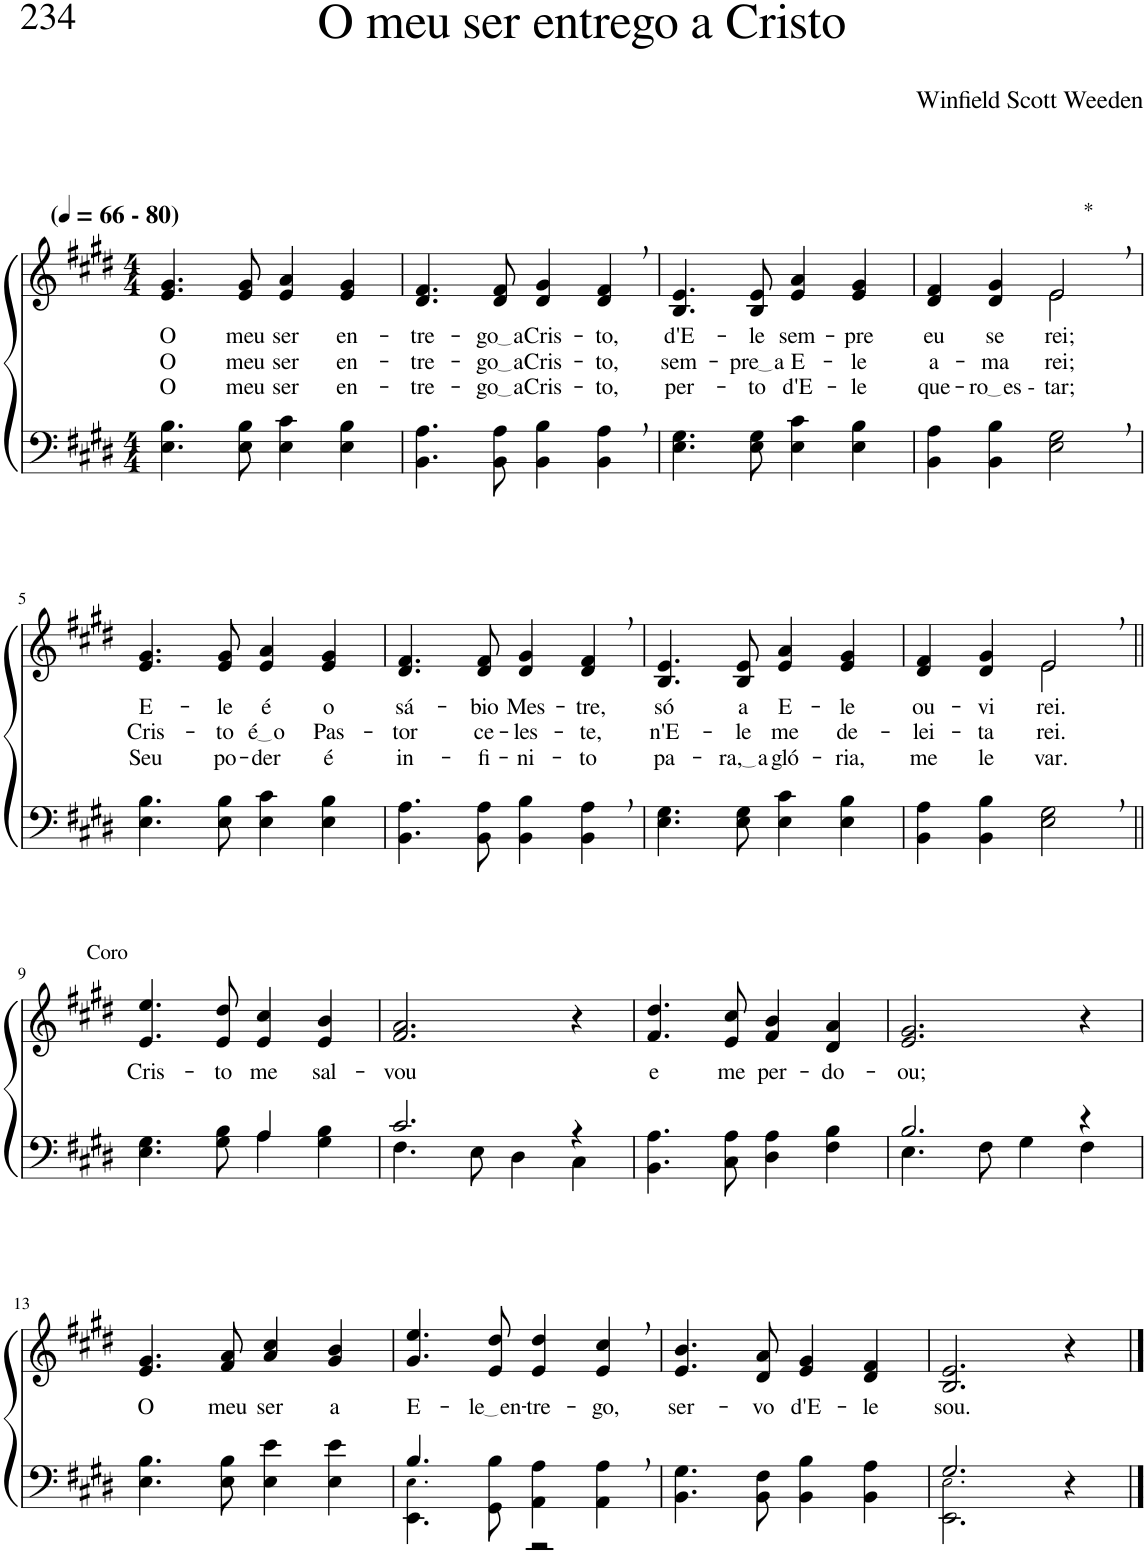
**kern	**kern	**text	**text	**text
*part2	*part1	*part1	*part1	*part1
*staff2	*staff1	*staff1	*staff1	*staff1
*I"Parte III e IV	*I"Parte I e II	*	*	*
*clefF4	*clefG2	*	*	*
*Trd1c2	*Trd1c2	*	*	*
*k[f#c#g#d#]	*k[f#c#g#d#]	*	*	*
*M4/4	*M4/4	*	*	*
*MM66	*MM66	*	*	*
=1	=1	=1	=1	=1
!	!LO:TX:a:B:t=(	!	!	!
!	!LO:TX:a:B:t=- 80)	!	!	!
!	!	!LO:LY:b	!LO:LY:b	!LO:LY:b
4.E\ 4.B\	4.e/ 4.g#/	O	O	O
!	!	!LO:LY:b	!LO:LY:b	!LO:LY:b
8E\ 8B\	8e/ 8g#/	meu	meu	meu
!	!	!LO:LY:b	!LO:LY:b	!LO:LY:b
4E\ 4c#\	4e/ 4a/	ser	ser	ser
!	!	!LO:LY:b	!LO:LY:b	!LO:LY:b
4E\ 4B\	4e/ 4g#/	en-	en-	en-
=2	=2	=2	=2	=2
!	!	!LO:LY:b	!LO:LY:b	!LO:LY:b
4.BB\ 4.A\	4.d#/ 4.f#/	-tre-	-tre-	-tre-
!	!	!LO:LY:b	!LO:LY:b	!LO:LY:b
8BB\ 8A\	8d#/ 8f#/	go a	go a	go a
!	!	!LO:LY:b	!LO:LY:b	!LO:LY:b
4BB\ 4B\	4d#/ 4g#/	Cris-	Cris-	Cris-
!	!	!LO:LY:b	!LO:LY:b	!LO:LY:b
4BB\, 4A\,	4d#/, 4f#/,	-to,	-to,	-to,
=3	=3	=3	=3	=3
!	!	!LO:LY:b	!LO:LY:b	!LO:LY:b
4.E\ 4.G#\	4.B/ 4.e/	d'E-	sem-	per-
!	!	!LO:LY:b	!LO:LY:b	!LO:LY:b
8E\ 8G#\	8B/ 8e/	-le	pre a	-to
!	!	!LO:LY:b	!LO:LY:b	!LO:LY:b
4E\ 4c#\	4e/ 4a/	sem-	E-	d'E-
!	!	!LO:LY:b	!LO:LY:b	!LO:LY:b
4E\ 4B\	4e/ 4g#/	-pre	-le	-le
=4	=4	=4	=4	=4
!	!	!LO:LY:b	!LO:LY:b	!LO:LY:b
*	*^	*	*	*
4BB\ 4A\	4d#/ 4f#/	2ryy	eu	a-	que-
!	!	!	!LO:LY:b	!LO:LY:b	!LO:LY:b
4BB\ 4B\	4d#/ 4g#/	.	se-	-ma-	ro es -
!	!LO:TX:a:t=*	!	!	!	!
!	!	!	!LO:LY:b	!LO:LY:b	!LO:LY:b
2E\, 2G#\,	2e,/	2e\	-rei;	-rei;	-tar;
!!LO:LB:g=z
=5	=5	=5	=5	=5	=5
!	!	!	!LO:LY:b	!LO:LY:b	!LO:LY:b
*	*v	*v	*	*	*
4.E\ 4.B\	4.e/ 4.g#/	E-	Cris-	Seu
!	!	!LO:LY:b	!LO:LY:b	!LO:LY:b
8E\ 8B\	8e/ 8g#/	-le	-to	po-
!	!	!LO:LY:b	!LO:LY:b	!LO:LY:b
4E\ 4c#\	4e/ 4a/	é	é o	-der
!	!	!LO:LY:b	!LO:LY:b	!LO:LY:b
4E\ 4B\	4e/ 4g#/	o	Pas-	é
=6	=6	=6	=6	=6
!	!	!LO:LY:b	!LO:LY:b	!LO:LY:b
4.BB\ 4.A\	4.d#/ 4.f#/	sá-	-tor	in-
!	!	!LO:LY:b	!LO:LY:b	!LO:LY:b
8BB\ 8A\	8d#/ 8f#/	-bio	ce-	-fi-
!	!	!LO:LY:b	!LO:LY:b	!LO:LY:b
4BB\ 4B\	4d#/ 4g#/	Mes-	-les-	-ni-
!	!	!LO:LY:b	!LO:LY:b	!LO:LY:b
4BB\, 4A\,	4d#/, 4f#/,	-tre,	-te,	-to
=7	=7	=7	=7	=7
!	!	!LO:LY:b	!LO:LY:b	!LO:LY:b
4.E\ 4.G#\	4.B/ 4.e/	só	n'E-	pa-
!	!	!LO:LY:b	!LO:LY:b	!LO:LY:b
8E\ 8G#\	8B/ 8e/	a	-le	ra, a
!	!	!LO:LY:b	!LO:LY:b	!LO:LY:b
4E\ 4c#\	4e/ 4a/	E-	me	gló-
!	!	!LO:LY:b	!LO:LY:b	!LO:LY:b
4E\ 4B\	4e/ 4g#/	-le	de-	-ria,
=8	=8	=8	=8	=8
!	!	!LO:LY:b	!LO:LY:b	!LO:LY:b
*	*^	*	*	*
4BB\ 4A\	4d#/ 4f#/	2ryy	ou-	-lei-	me
!	!	!	!LO:LY:b	!LO:LY:b	!LO:LY:b
4BB\ 4B\	4d#/ 4g#/	.	-vi-	-ta-	le-
!	!	!	!LO:LY:b	!LO:LY:b	!LO:LY:b
2E\, 2G#\,	2e,/	2e\	-rei.	-rei.	-var.
!!LO:LB:g=z
=9||	=9||	=9||	=9||	=9||	=9||
*^	*	*	*	*	*
!	!	!LO:TX:a:t=Coro	!	!	!	!
!	!	!	!	!LO:LY:b	!	!
*	*	*v	*v	*	*	*
2ryy	4.E\ 4.G#\	4.e/ 4.ee/	Cris-	.	.
!	!	!	!LO:LY:b	!	!
.	8G#\ 8B\	8e/ 8dd#/	-to	.	.
!	!	!	!LO:LY:b	!	!
4A/	4A\	4e/ 4cc#/	me	.	.
!	!	!	!LO:LY:b	!	!
4ryy	4G#\ 4B\	4e/ 4b/	sal-	.	.
=10	=10	=10	=10	=10	=10
!	!	!	!LO:LY:b	!	!
2.c#/	4.F#\	2.f#/ 2.a/	-vou	.	.
.	8E\	.	.	.	.
.	4D#\	.	.	.	.
4r	4C#\	4r	.	.	.
=11	=11	=11	=11	=11	=11
!	!	!	!LO:LY:b	!	!
*v	*v	*	*	*	*
4.BB\ 4.A\	4.f#/ 4.dd#/	e	.	.
!	!	!LO:LY:b	!	!
8C#\ 8A\	8e/ 8cc#/	me	.	.
!	!	!LO:LY:b	!	!
4D#\ 4A\	4f#/ 4b/	per-	.	.
!	!	!LO:LY:b	!	!
4F#\ 4B\	4d#/ 4a/	-do-	.	.
=12	=12	=12	=12	=12
*^	*	*	*	*
!	!	!	!LO:LY:b	!	!
2.B/	4.E\	2.e/ 2.g#/	-ou;	.	.
.	8F#\	.	.	.	.
.	4G#\	.	.	.	.
4r	4F#\	4r	.	.	.
!!LO:LB:g=z
=13	=13	=13	=13	=13	=13
!	!	!	!LO:LY:b	!	!
*v	*v	*	*	*	*
4.E\ 4.B\	4.e/ 4.g#/	O	.	.
!	!	!LO:LY:b	!	!
8E\ 8B\	8f#/ 8a/	meu	.	.
!	!	!LO:LY:b	!	!
4E\ 4e\	4a/ 4cc#/	ser	.	.
!	!	!LO:LY:b	!	!
4E\ 4e\	4g#/ 4b/	a	.	.
=14	=14	=14	=14	=14
*^	*	*	*	*
!	!	!	!LO:LY:b	!	!
4.B/	4.EE\ 4.E!\	4.g#/ 4.ee/	E-	.	.
!	!	!	!LO:LY:b	!	!
8GG#\ 8B\	8ryy	8e/ 8dd#/	le en	.	.
!	!	!	!LO:LY:b	!	!
4AA\ 4A\	2r	4e/ 4dd#/	-tre-	.	.
!	!	!	!LO:LY:b	!	!
4AA\, 4A\,	.	4e/, 4cc#/,	-go,	.	.
*v	*v	*	*	*	*
=15	=15	=15	=15	=15
!	!	!LO:LY:b	!	!
4.BB\ 4.G#\	4.e/ 4.b/	ser-	.	.
!	!	!LO:LY:b	!	!
8BB\ 8F#\	8d#/ 8a/	-vo	.	.
!	!	!LO:LY:b	!	!
4BB\ 4B\	4e/ 4g#/	d'E-	.	.
!	!	!LO:LY:b	!	!
4BB\ 4A\	4d#/ 4f#/	-le	.	.
=16	=16	=16	=16	=16
*^	*	*	*	*
!	!	!	!LO:LY:b	!	!
2.G#/	2.EE\ 2.E!\	2.B/ 2.e/	sou.	.	.
4r	4ryy	4r	.	.	.
*v	*v	*	*	*	*
==	==	==	==	==
*-	*-	*-	*-	*-
